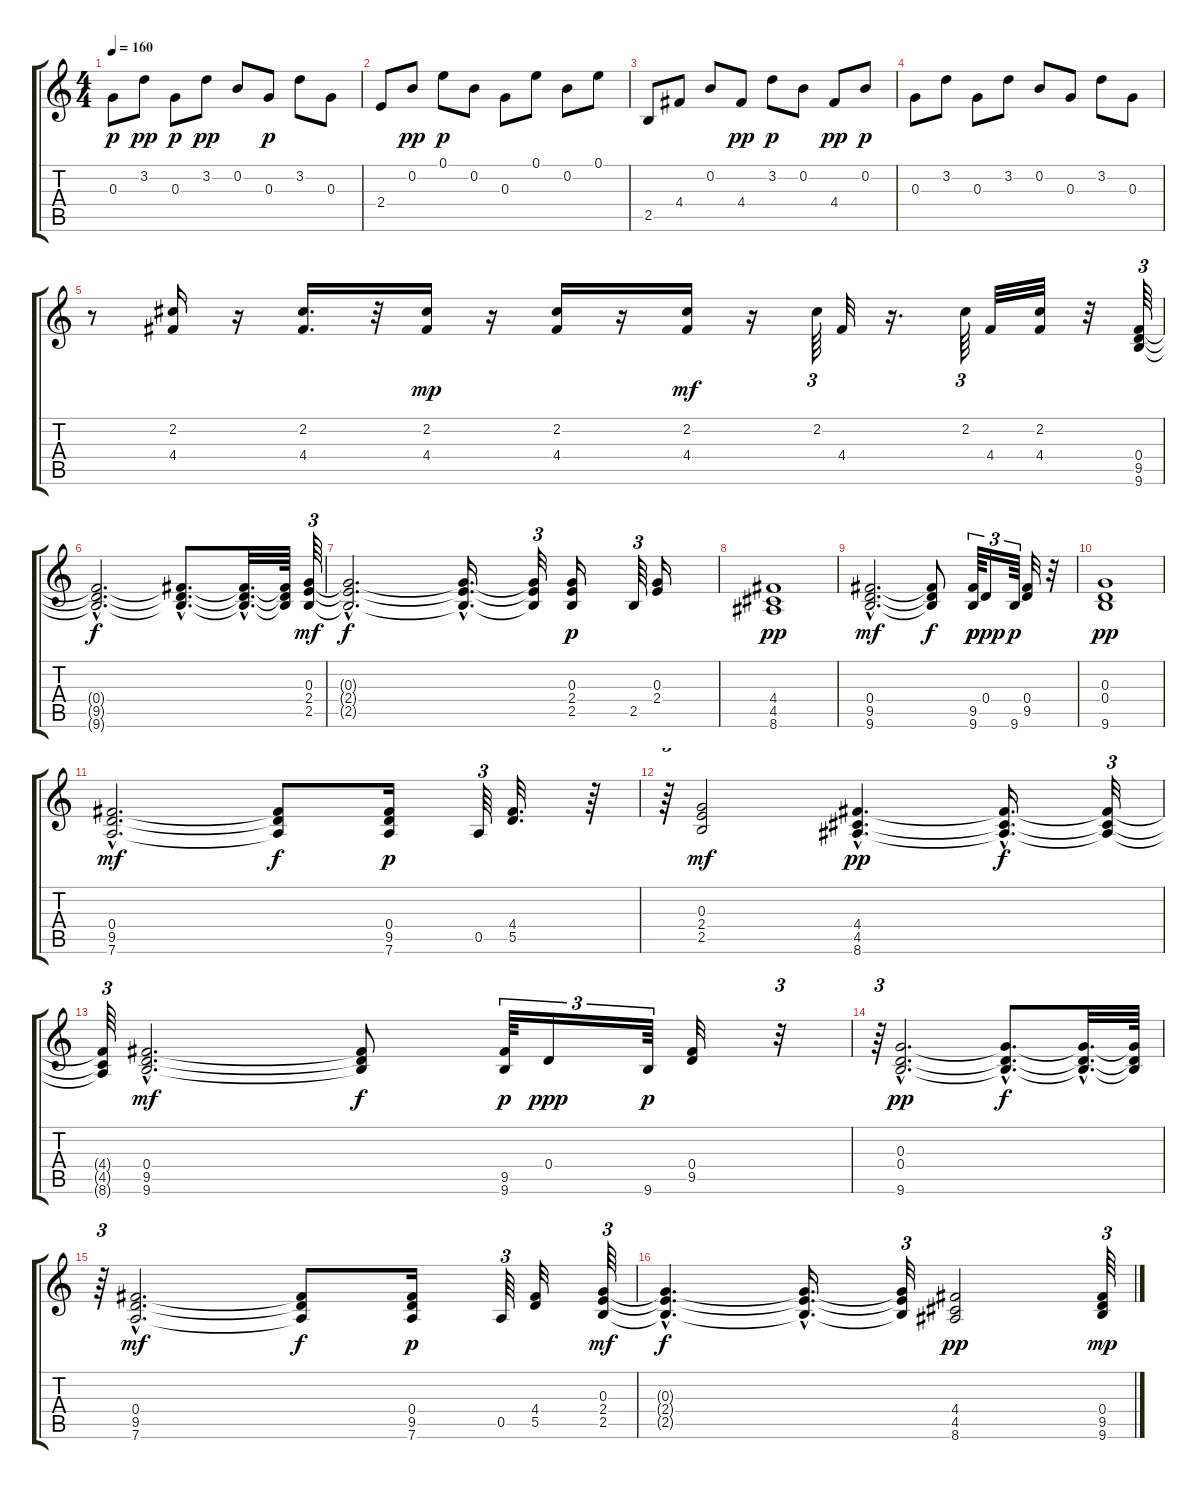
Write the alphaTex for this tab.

\track "" {instrument overdrivenguitar}
\staff {score tabs}
\tuning (E4 B3 G3 D3 A2 D2) {hide}
\ts (4 4)
\tempo 160
\clef g2
\ks c
0.3.8{dy p} 3.2.8{dy pp} 0.3.8{dy p} 3.2.8{dy pp} 0.2.8 0.3.8{dy p} 3.2.8 0.3.8 |
2.4.8{volume 15 balance 8} 0.2.8{dy pp} 0.1.8{dy p} 0.2.8 0.3.8 0.1.8 0.2.8 0.1.8 |
2.5.8 4.4.8 0.2.8 4.4.8{dy pp} 3.2.8{dy p} 0.2.8 4.4.8{dy pp} 0.2.8{dy p} |
0.3.8 3.2.8 0.3.8 3.2.8 0.2.8 0.3.8 3.2.8 0.3.8 |
r.8 (2.2 4.4).16{volume 12 balance 8} r.16 (2.2 4.4).16{d} r.32 (2.2 4.4).16{dy mp} r.16 (2.2 4.4).16 r.16 (2.2 4.4).16{dy mf} r.16 2.2.64{tu (3 2)} 4.4.32 r.16{d} 2.2.64{tu (3 2)} 4.4.32 (2.2 4.4).32 r.32 (0.4 9.5 9.6).64{tu (3 2)} |
(0.4{hac t} 9.5{hac t} 9.6{hac t}).2{d dy f} (0.4{hac t} 9.5{hac t} 9.6{hac t}).8{d} (0.4{hac t} 9.5{hac t} 9.6{hac t}).32{d} (0.4{t} 9.5{t} 9.6{t}).64 (0.3 2.4 2.5).64{tu (3 2) dy mf} |
(0.3{hac t} 2.4{hac t} 2.5{hac t}).2{d dy f} (0.3{hac t} 2.4{hac t} 2.5{hac t}).16{d} (0.3{t} 2.4{t} 2.5{t}).32{tu (3 2)} (0.3 2.4 2.5).16{dy p} 2.5.64{tu (3 2)} (0.3 2.4).16 |
(4.4 4.5 8.6).1{dy pp} |
(0.4{hac} 9.5{hac} 9.6{hac}).2{d dy mf} (0.4{t} 9.5{t} 9.6{t}).8{dy f} (9.5 9.6).64{tu (3 2) dy p} 0.4.16{tu (3 2) dy ppp} 9.6.64{tu (3 2) dy p} (0.4 9.5).32 r.32 |
(0.3 0.4 9.6).1{dy pp} |
(0.4{hac} 9.5{hac} 7.6{hac}).2{d dy mf} (0.4{t} 9.5{t} 7.6{t}).8{dy f} (0.4 9.5 7.6).16{dy p} 0.5.64{tu (3 2)} (4.4 5.5).32{d} r.64 |
r.64{tu (3 2)} (0.3 2.4 2.5).2{dy mf} (4.4{hac} 4.5{hac} 8.6{hac}).4{d dy pp} (4.4{hac t} 4.5{hac t} 8.6{hac t}).16{d dy f} (4.4{t} 4.5{t} 8.6{t}).32{tu (3 2)} |
(4.4{t} 4.5{t} 8.6{t}).64{tu (3 2)} (0.4{hac} 9.5{hac} 9.6{hac}).2{d dy mf} (0.4{t} 9.5{t} 9.6{t}).8{dy f} (9.5 9.6).64{tu (3 2) dy p} 0.4.16{tu (3 2) dy ppp} 9.6.64{tu (3 2) dy p} (0.4 9.5).32 r.32{tu (3 2)} |
r.64{tu (3 2)} (0.3{hac} 0.4{hac} 9.6{hac}).2{d dy pp} (0.3{hac t} 0.4{hac t} 9.6{hac t}).8{d dy f} (0.3{hac t} 0.4{hac t} 9.6{hac t}).32{d} (0.3{t} 0.4{t} 9.6{t}).64 |
r.64{tu (3 2)} (0.4{hac} 9.5{hac} 7.6{hac}).2{d dy mf} (0.4{t} 9.5{t} 7.6{t}).8{dy f} (0.4 9.5 7.6).16{dy p} 0.5.64{tu (3 2)} (4.4 5.5).32 (0.3 2.4 2.5).64{tu (3 2) dy mf} |
(0.3{hac t} 2.4{hac t} 2.5{hac t}).4{d dy f} (0.3{hac t} 2.4{hac t} 2.5{hac t}).16{d} (0.3{t} 2.4{t} 2.5{t}).32{tu (3 2)} (4.4 4.5 8.6).2{dy pp} (0.4 9.5 9.6).64{tu (3 2) dy mp}
